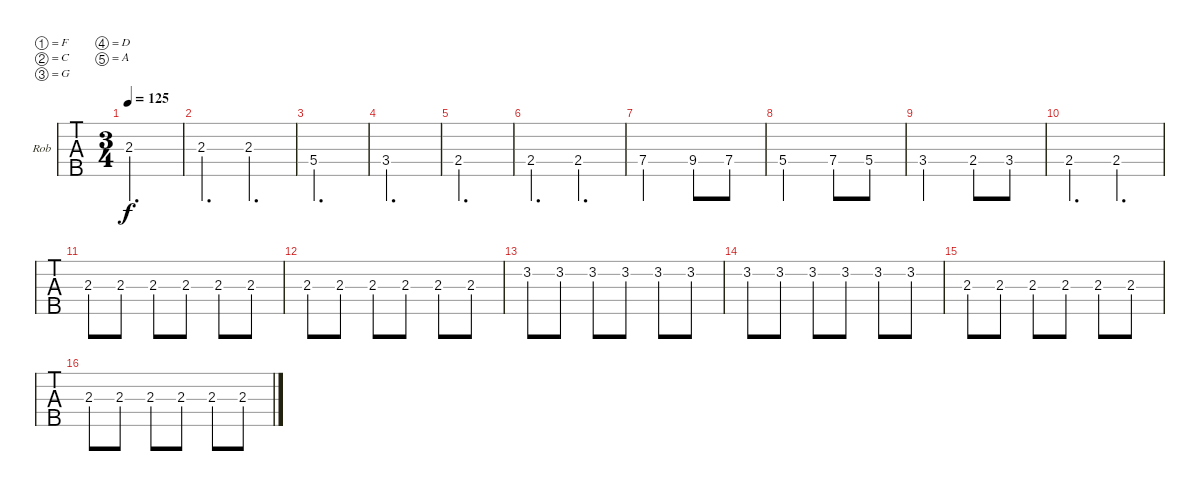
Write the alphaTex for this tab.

\bracketExtendMode groupsimilarinstruments
\firstSystemTrackNameOrientation horizontal
\otherSystemsTrackNameOrientation horizontal
\track ("Bass" "Rob") {instrument electricbassfinger}
\staff {tabs}
\tuning (F2 C2 G1 D1 A0)
\ts (3 4)
\tempo 125
\clef f4
\ks c
2.3.2{d dy f} |
2.3.4{d} 2.3.4{d} |
5.4.2{d} |
3.4.2{d} |
2.4.2{d} |
2.4.4{d} 2.4.4{d} |
7.4.2 9.4.8 7.4.8 |
5.4.2 7.4.8 5.4.8 |
3.4.2 2.4.8 3.4.8 |
2.4.4{d} 2.4.4{d} |
2.3.8 2.3.8 2.3.8 2.3.8 2.3.8 2.3.8 |
2.3.8 2.3.8 2.3.8 2.3.8 2.3.8 2.3.8 |
3.2.8 3.2.8 3.2.8 3.2.8 3.2.8 3.2.8 |
3.2.8 3.2.8 3.2.8 3.2.8 3.2.8 3.2.8 |
2.3.8 2.3.8 2.3.8 2.3.8 2.3.8 2.3.8 |
2.3.8 2.3.8 2.3.8 2.3.8 2.3.8 2.3.8
